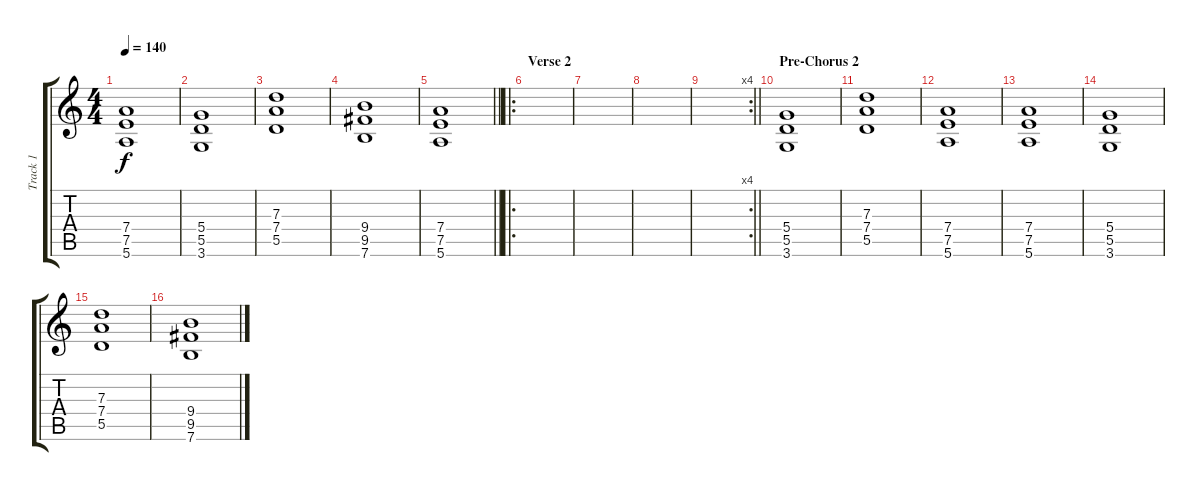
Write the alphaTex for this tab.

\track ("Track 1" "Track 1") {instrument distortionguitar}
\staff {score tabs}
\tuning (E4 B3 G3 D3 A2 E2) {hide}
\ts (4 4)
\tempo 140
\clef g2
\ks c
(7.4 7.5 5.6).1{dy f} |
(5.4 5.5 3.6).1 |
(7.3 7.4 5.5).1 |
(9.4 9.5 7.6).1 |
\barLineRight lightlight
(7.4 7.5 5.6).1 |
\ro
\section ("" "Verse 2")
|
|
|
\rc 4
\barLineRight lightlight
|
\section ("" "Pre-Chorus 2")
(5.4 5.5 3.6).1{volume 13 instrument distortionguitar} |
(7.3 7.4 5.5).1 |
(7.4 7.5 5.6).1 |
(7.4 7.5 5.6).1 |
(5.4 5.5 3.6).1 |
(7.3 7.4 5.5).1 |
(9.4 9.5 7.6).1
